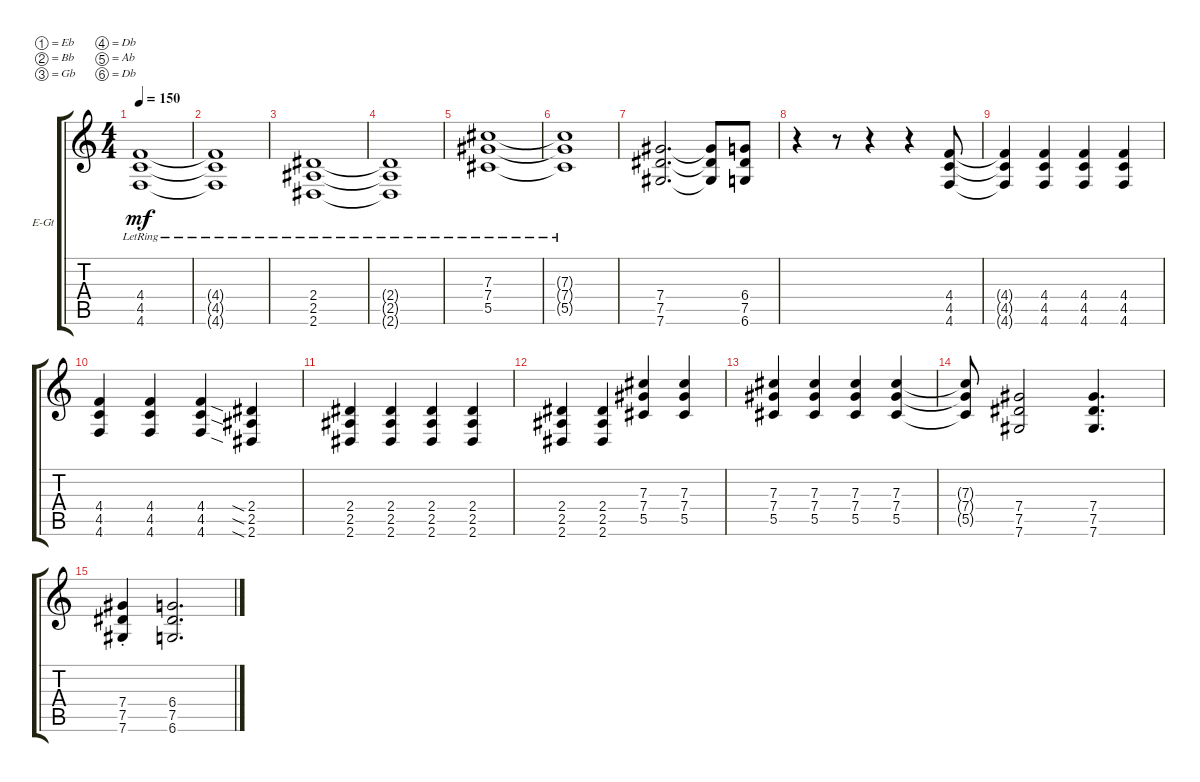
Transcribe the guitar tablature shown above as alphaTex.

\defaultSystemsLayout 4
\bracketExtendMode groupsimilarinstruments
\firstSystemTrackNameOrientation horizontal
\otherSystemsTrackNameOrientation horizontal
\track ("Justin Morrow (Rhythm)" "E-Gt") {instrument distortionguitar}
\staff {score tabs}
\tuning (Eb4 Bb3 Gb3 Db3 Ab2 Db2)
\ts (4 4)
\tempo 150
\clef g2
\ks c
(4.4{lr} 4.5{lr} 4.6{lr}).1{dy mf instrument distortionguitar} |
(4.4{lr t} 4.5{lr t} 4.6{lr t}).1 |
(2.6{lr} 2.5{lr} 2.4{lr}).1 |
(2.6{lr t} 2.5{lr t} 2.4{lr t}).1 |
(5.5{lr} 7.4{lr} 7.3{lr}).1 |
(7.3{lr t} 7.4{lr t} 5.5{lr t}).1 |
(7.6 7.5 7.4).2{d} (7.4{t} 7.5{t} 7.6{t}).8 (6.6 7.5 6.4).8 |
r.4 r.8 r.4 r.4 (4.4 4.5 4.6).8 |
(4.4{t} 4.5{t} 4.6{t}).4 (4.6 4.5 4.4).4 (4.4 4.5 4.6).4 (4.6 4.5 4.4).4 |
(4.4 4.5 4.6).4 (4.6 4.5 4.4).4 (4.4 4.5 4.6).4 (2.4{sia} 2.5{sia} 2.6{sia}).4 |
(2.6 2.5 2.4).4 (2.4 2.5 2.6).4 (2.6 2.5 2.4).4 (2.4 2.5 2.6).4 |
(2.6 2.5 2.4).4 (2.4 2.5 2.6).4 (5.5 7.4 7.3).4 (7.3 7.4 5.5).4 |
(5.5 7.4 7.3).4 (7.3 7.4 5.5).4 (5.5 7.4 7.3).4 (7.3 7.4 5.5).4 |
(5.5{t} 7.4{t} 7.3{t}).8 (7.6 7.5 7.4).2 (7.4 7.5 7.6).4{d} |
(7.6 7.5 7.4{st}).4 (6.4 7.5 6.6).2{d}
